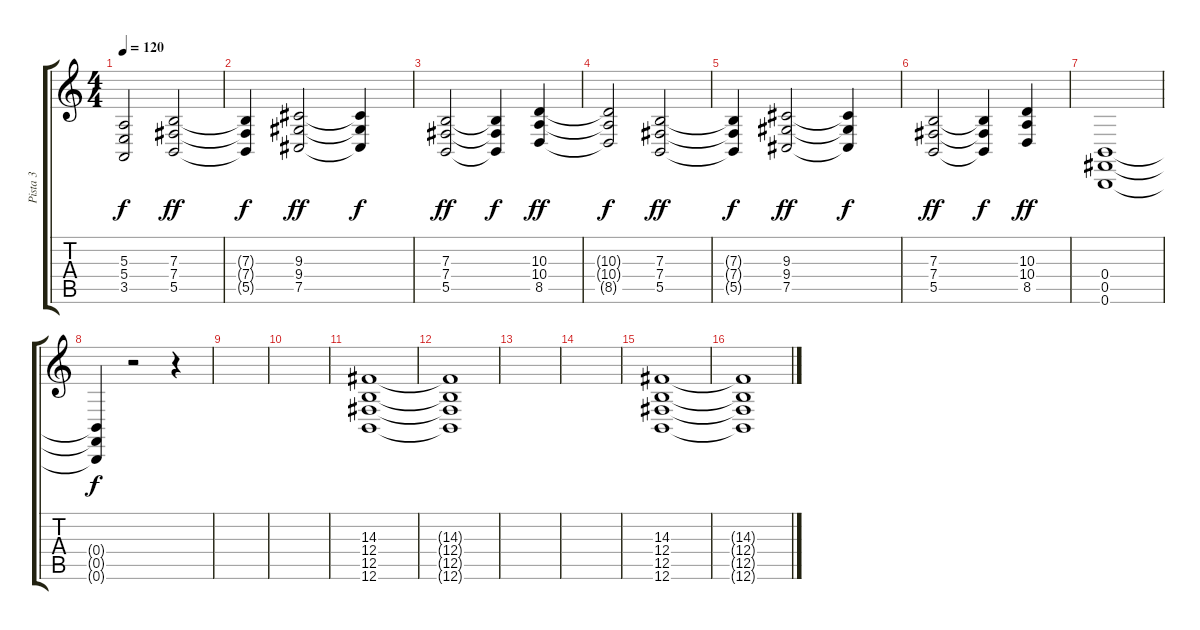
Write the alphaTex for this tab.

\track ("Pista 3" "Pista 3") {instrument fx6goblins}
\staff {score tabs}
\tuning (Db4 Ab3 E3 B2 Gb2 B1) {hide}
\ts (4 4)
\tempo 120
\clef g2
\ks c
(5.3{t} 5.4{t} 3.5{t}).2{dy f} (7.3 7.4 5.5).2{dy ff} |
(7.3{t} 7.4{t} 5.5{t}).4{dy f} (9.3 9.4 7.5).2{dy ff} (9.3{t} 9.4{t} 7.5{t}).4{dy f} |
(7.3 7.4 5.5).2{dy ff} (7.3{t} 7.4{t} 5.5{t}).4{dy f} (10.3 10.4 8.5).4{dy ff} |
(10.3{t} 10.4{t} 8.5{t}).2{dy f} (7.3 7.4 5.5).2{dy ff} |
(7.3{t} 7.4{t} 5.5{t}).4{dy f} (9.3 9.4 7.5).2{dy ff} (9.3{t} 9.4{t} 7.5{t}).4{dy f} |
(7.3 7.4 5.5).2{dy ff} (7.3{t} 7.4{t} 5.5{t}).4{dy f} (10.3 10.4 8.5).4{dy ff} |
(0.4 0.5 0.6).1 |
(0.4{t} 0.5{t} 0.6{t}).4{dy f} r.2 r.4 |
|
|
(14.3 12.4 12.5 12.6).1 |
(14.3{t} 12.4{t} 12.5{t} 12.6{t}).1 |
|
|
(14.3 12.4 12.5 12.6).1 |
(14.3{t} 12.4{t} 12.5{t} 12.6{t}).1
